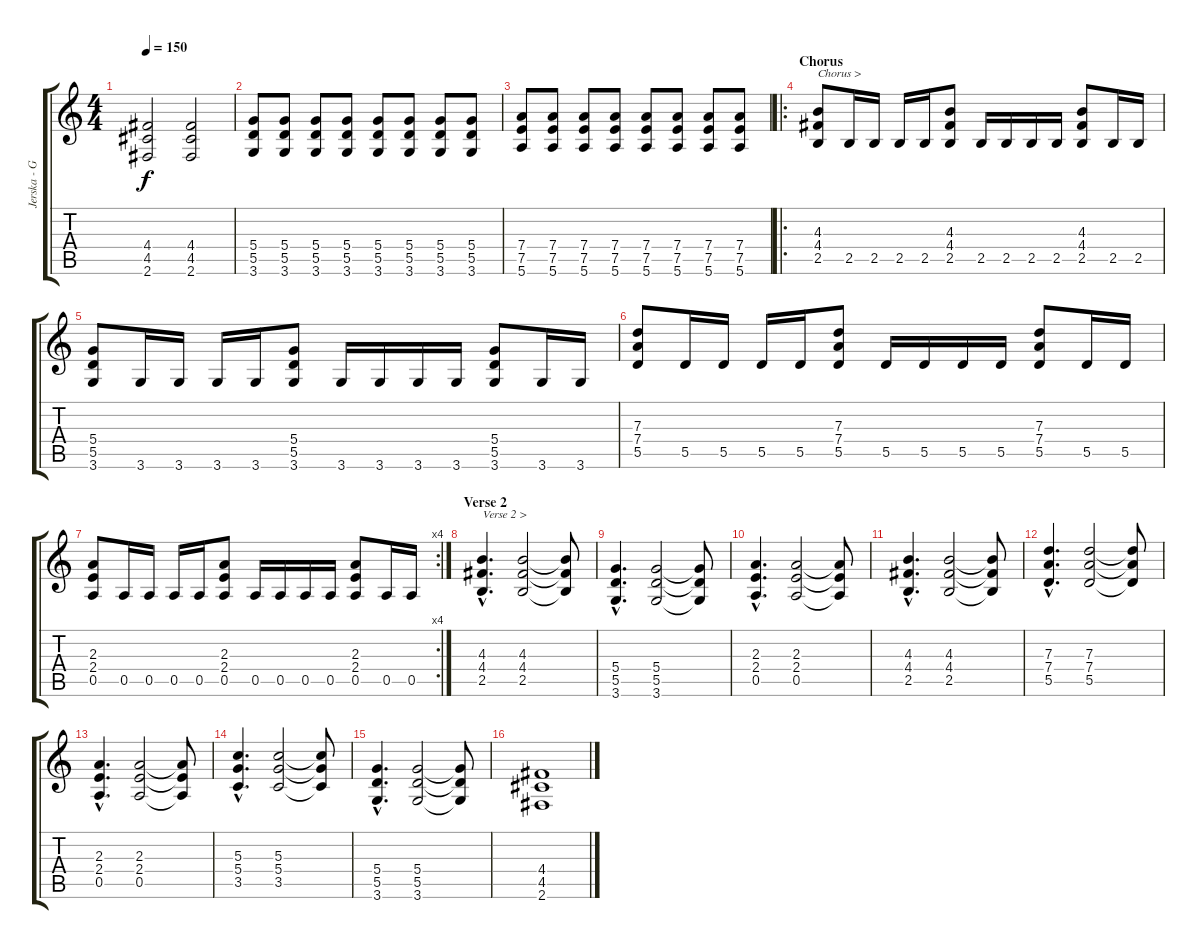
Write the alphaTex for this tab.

\track ("Jerska - Guitar" "Jerska - G") {instrument distortionguitar}
\staff {score tabs}
\tuning (E4 B3 G3 D3 A2 E2) {hide}
\ts (4 4)
\tempo 150
\clef g2
\ks c
(4.4 4.5 2.6).2{dy f} (4.4 4.5 2.6).2 |
(5.4 5.5 3.6).8 (5.4 5.5 3.6).8 (5.4 5.5 3.6).8 (5.4 5.5 3.6).8 (5.4 5.5 3.6).8 (5.4 5.5 3.6).8 (5.4 5.5 3.6).8 (5.4 5.5 3.6).8 |
(7.4 7.5 5.6).8 (7.4 7.5 5.6).8 (7.4 7.5 5.6).8 (7.4 7.5 5.6).8 (7.4 7.5 5.6).8 (7.4 7.5 5.6).8 (7.4 7.5 5.6).8 (7.4 7.5 5.6).8 |
\ro
\section ("" "Chorus")
(4.3 4.4 2.5).8{txt "Chorus >"} 2.5.16 2.5.16 2.5.16 2.5.16 (4.3 4.4 2.5).8 2.5.16 2.5.16 2.5.16 2.5.16 (4.3 4.4 2.5).8 2.5.16 2.5.16 |
(5.4 5.5 3.6).8 3.6.16 3.6.16 3.6.16 3.6.16 (5.4 5.5 3.6).8 3.6.16 3.6.16 3.6.16 3.6.16 (5.4 5.5 3.6).8 3.6.16 3.6.16 |
(7.3 7.4 5.5).8 5.5.16 5.5.16 5.5.16 5.5.16 (7.3 7.4 5.5).8 5.5.16 5.5.16 5.5.16 5.5.16 (7.3 7.4 5.5).8 5.5.16 5.5.16 |
\rc 4
(2.3 2.4 0.5).8 0.5.16 0.5.16 0.5.16 0.5.16 (2.3 2.4 0.5).8 0.5.16 0.5.16 0.5.16 0.5.16 (2.3 2.4 0.5).8 0.5.16 0.5.16 |
\section ("" "Verse 2")
(4.3{hac} 4.4{hac} 2.5{hac}).4{d txt "Verse 2 >"} (4.3 4.4 2.5).2 (4.3{t} 4.4{t} 2.5{t}).8 |
(5.4{hac} 5.5{hac} 3.6{hac}).4{d} (5.4 5.5 3.6).2 (5.4{t} 5.5{t} 3.6{t}).8 |
(2.3{hac} 2.4{hac} 0.5{hac}).4{d} (2.3 2.4 0.5).2 (2.3{t} 2.4{t} 0.5{t}).8 |
(4.3{hac} 4.4{hac} 2.5{hac}).4{d} (4.3 4.4 2.5).2 (4.3{t} 4.4{t} 2.5{t}).8 |
(7.3{hac} 7.4{hac} 5.5{hac}).4{d} (7.3 7.4 5.5).2 (7.3{t} 7.4{t} 5.5{t}).8 |
(2.3{hac} 2.4{hac} 0.5{hac}).4{d} (2.3 2.4 0.5).2 (2.3{t} 2.4{t} 0.5{t}).8 |
(5.3{hac} 5.4{hac} 3.5{hac}).4{d} (5.3 5.4 3.5).2 (5.3{t} 5.4{t} 3.5{t}).8 |
(5.4{hac} 5.5{hac} 3.6{hac}).4{d} (5.4 5.5 3.6).2 (5.4{t} 5.5{t} 3.6{t}).8 |
(4.4 4.5 2.6).1
